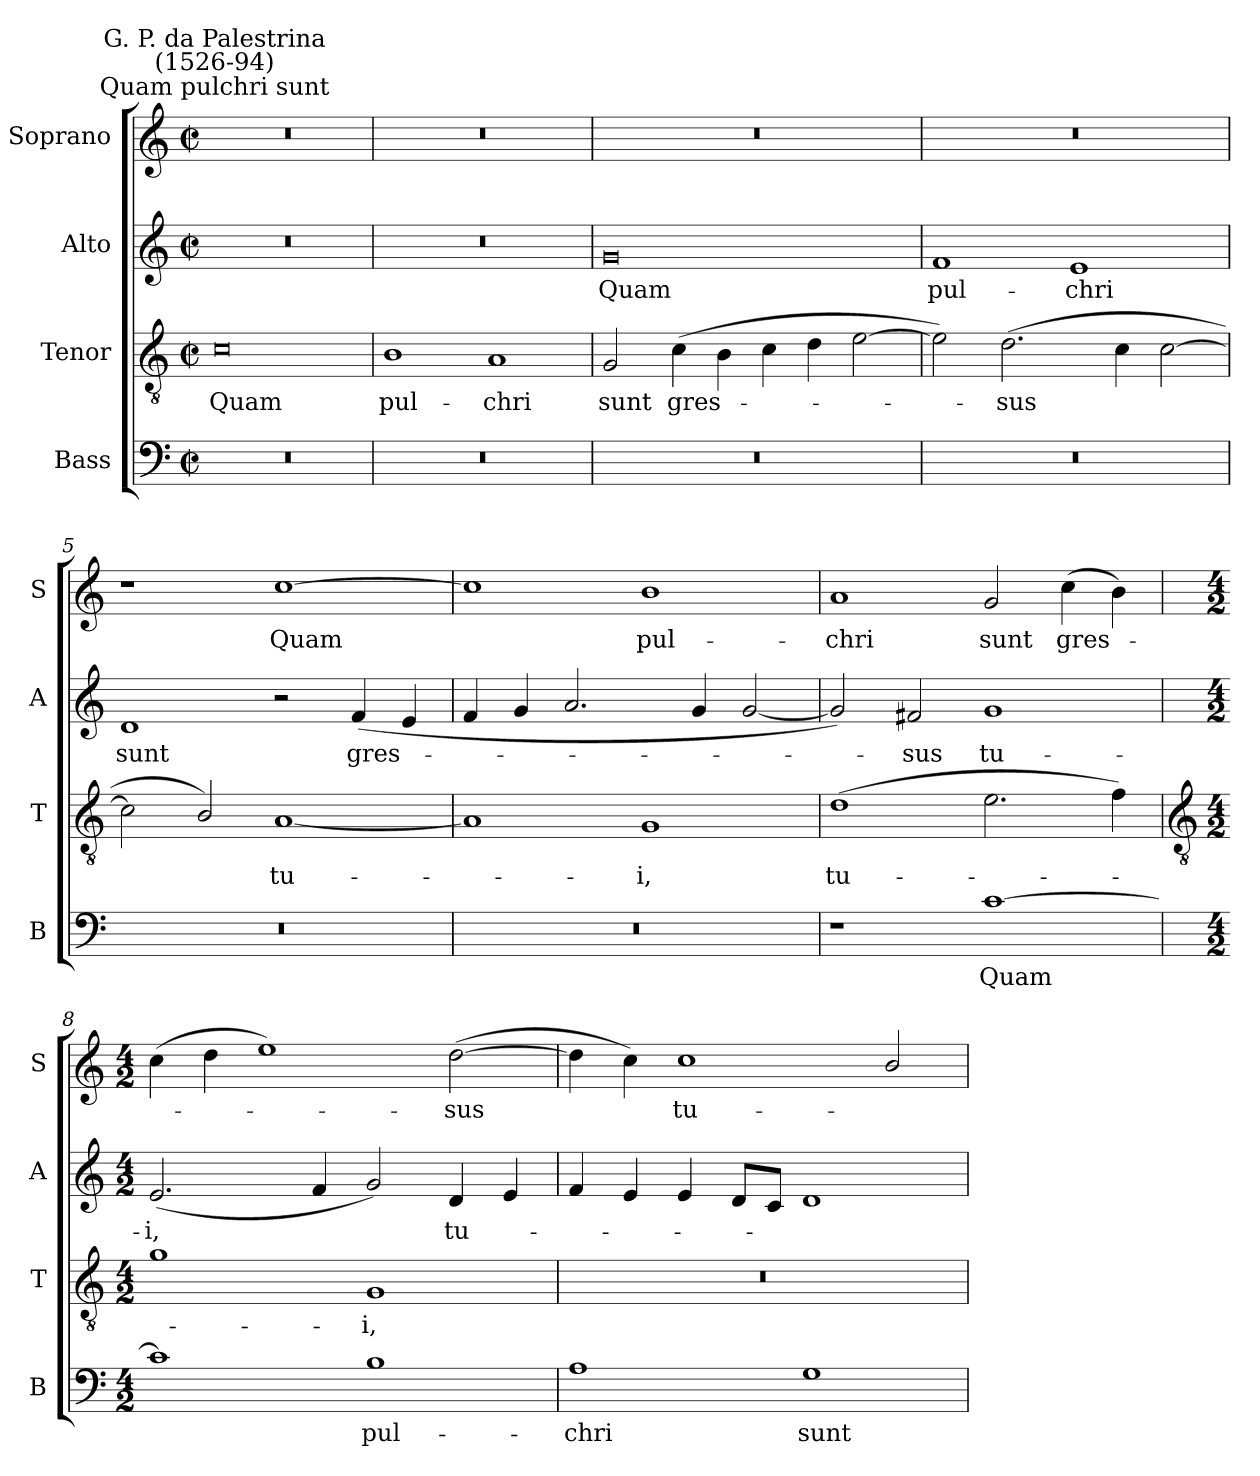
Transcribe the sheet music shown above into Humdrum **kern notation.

**kern	**text	**kern	**text	**kern	**text	**kern	**text
*part4	*part4	*part3	*part3	*part2	*part2	*part1	*part1
*staff4	*staff4	*staff3	*staff3	*staff2	*staff2	*staff1	*staff1
*I"Bass	*	*I"Tenor	*	*I"Alto	*	*I"Soprano	*
*I'B	*	*I'T	*	*I'A	*	*I'S	*
*clefF4	*	*clefGv2	*	*clefG2	*	*clefG2	*
*k[]	*	*k[]	*	*k[]	*	*k[]	*
*C:	*	*C:	*	*C:	*	*C:	*
*M4/2	*	*M4/2	*	*M4/2	*	*M4/2	*
*met(c|)	*	*met(c|)	*	*met(c|)	*	*met(c|)	*
=1	=1	=1	=1	=1	=1	=1	=1
!	!	!	!	!	!	!LO:TX:a:cj:t=Quam pulchri sunt	!
!	!	!	!	!	!	!LO:TX:a:cj:t=G. P. da Palestrina\n(1526-94)	!
!	!	!	!LO:LY:b	!	!	!	!
0r	.	0c	Quam	0r	.	0r	.
=2	=2	=2	=2	=2	=2	=2	=2
!	!	!	!LO:LY:b	!	!	!	!
0r	.	1B	pul-	0r	.	0r	.
!	!	!	!LO:LY:b	!	!	!	!
.	.	1A	-chri	.	.	.	.
=3	=3	=3	=3	=3	=3	=3	=3
!	!	!	!LO:LY:b	!	!LO:LY:b	!	!
0r	.	2G	sunt	0g	Quam	0r	.
!	!	!	!LO:LY:b	!	!	!	!
.	.	(>4c	gres-	.	.	.	.
.	.	4B	.	.	.	.	.
.	.	4c	.	.	.	.	.
.	.	4d	.	.	.	.	.
.	.	[2e	.	.	.	.	.
=4	=4	=4	=4	=4	=4	=4	=4
!	!	!	!	!	!LO:LY:b	!	!
0r	.	2e])	.	1f	pul-	0r	.
!	!	!	!LO:LY:b	!	!	!	!
.	.	(>2.d	sus	.	.	.	.
!	!	!	!	!	!LO:LY:b	!	!
.	.	.	.	1e	-chri	.	.
.	.	4c	.	.	.	.	.
.	.	[2c	.	.	.	.	.
=5	=5	=5	=5	=5	=5	=5	=5
!	!	!	!	!	!LO:LY:b	!	!
0r	.	2c]	.	1d	sunt	1r	.
.	.	2B/)	.	.	.	.	.
!	!	!	!LO:LY:b	!	!	!	!LO:LY:b
.	.	[1A	tu-	2r	.	[1cc	Quam
!	!	!	!	!	!LO:LY:b	!	!
.	.	.	.	(<4f	gres-	.	.
.	.	.	.	4e	.	.	.
=6	=6	=6	=6	=6	=6	=6	=6
0r	.	1A]	.	4f	.	1cc]	.
.	.	.	.	4g	.	.	.
.	.	.	.	2.a	.	.	.
!	!	!	!LO:LY:b	!	!	!	!LO:LY:b
.	.	1G	i,	.	.	1b	pul-
.	.	.	.	4g	.	.	.
.	.	.	.	[2g	.	.	.
=7	=7	=7	=7	=7	=7	=7	=7
!	!	!	!LO:LY:b	!	!	!	!LO:LY:b
1r	.	(>1d	tu-	2g])	.	1a	-chri
!	!	!	!	!	!LO:LY:b	!	!
.	.	.	.	2f#X	sus	.	.
!	!LO:LY:b	!	!	!	!LO:LY:b	!	!LO:LY:b
[1c	Quam	2.e	.	1g	tu-	2g	sunt
!	!	!	!	!	!	!	!LO:LY:b
.	.	.	.	.	.	(>4cc	gres-
.	.	4f)	.	.	.	4b)	.
!!LO:LB:g=z
=8	=8	=8	=8	=8	=8	=8	=8
*	*	*clefGv2	*	*	*	*	*
*M4/2	*	*M4/2	*	*M4/2	*	*M4/2	*
!	!	!	!	!	!LO:LY:b	!	!
1c]	.	1g	.	(<2.e	-i,	(>4cc	.
.	.	.	.	.	.	4dd	.
.	.	.	.	.	.	1ee)	.
.	.	.	.	4f	.	.	.
!	!LO:LY:b	!	!LO:LY:b	!	!	!	!
1B	pul-	1G	i,	2g)	.	.	.
!	!	!	!	!	!LO:LY:b	!	!LO:LY:b
.	.	.	.	4d	tu-	(>[2dd	sus
.	.	.	.	4e	.	.	.
=9	=9	=9	=9	=9	=9	=9	=9
!	!LO:LY:b	!	!	!	!	!	!
1A	-chri	0r	.	4f	.	4dd]	.
.	.	.	.	4e	.	4cc)	.
!	!	!	!	!	!	!	!LO:LY:b
.	.	.	.	4e	.	1cc	tu-
.	.	.	.	8dL	.	.	.
.	.	.	.	8cJ	.	.	.
!	!LO:LY:b	!	!	!	!	!	!
1G	sunt	.	.	1d	.	.	.
.	.	.	.	.	.	2b/	.
=	=	=	=	=	=	=	=
*-	*-	*-	*-	*-	*-	*-	*-
